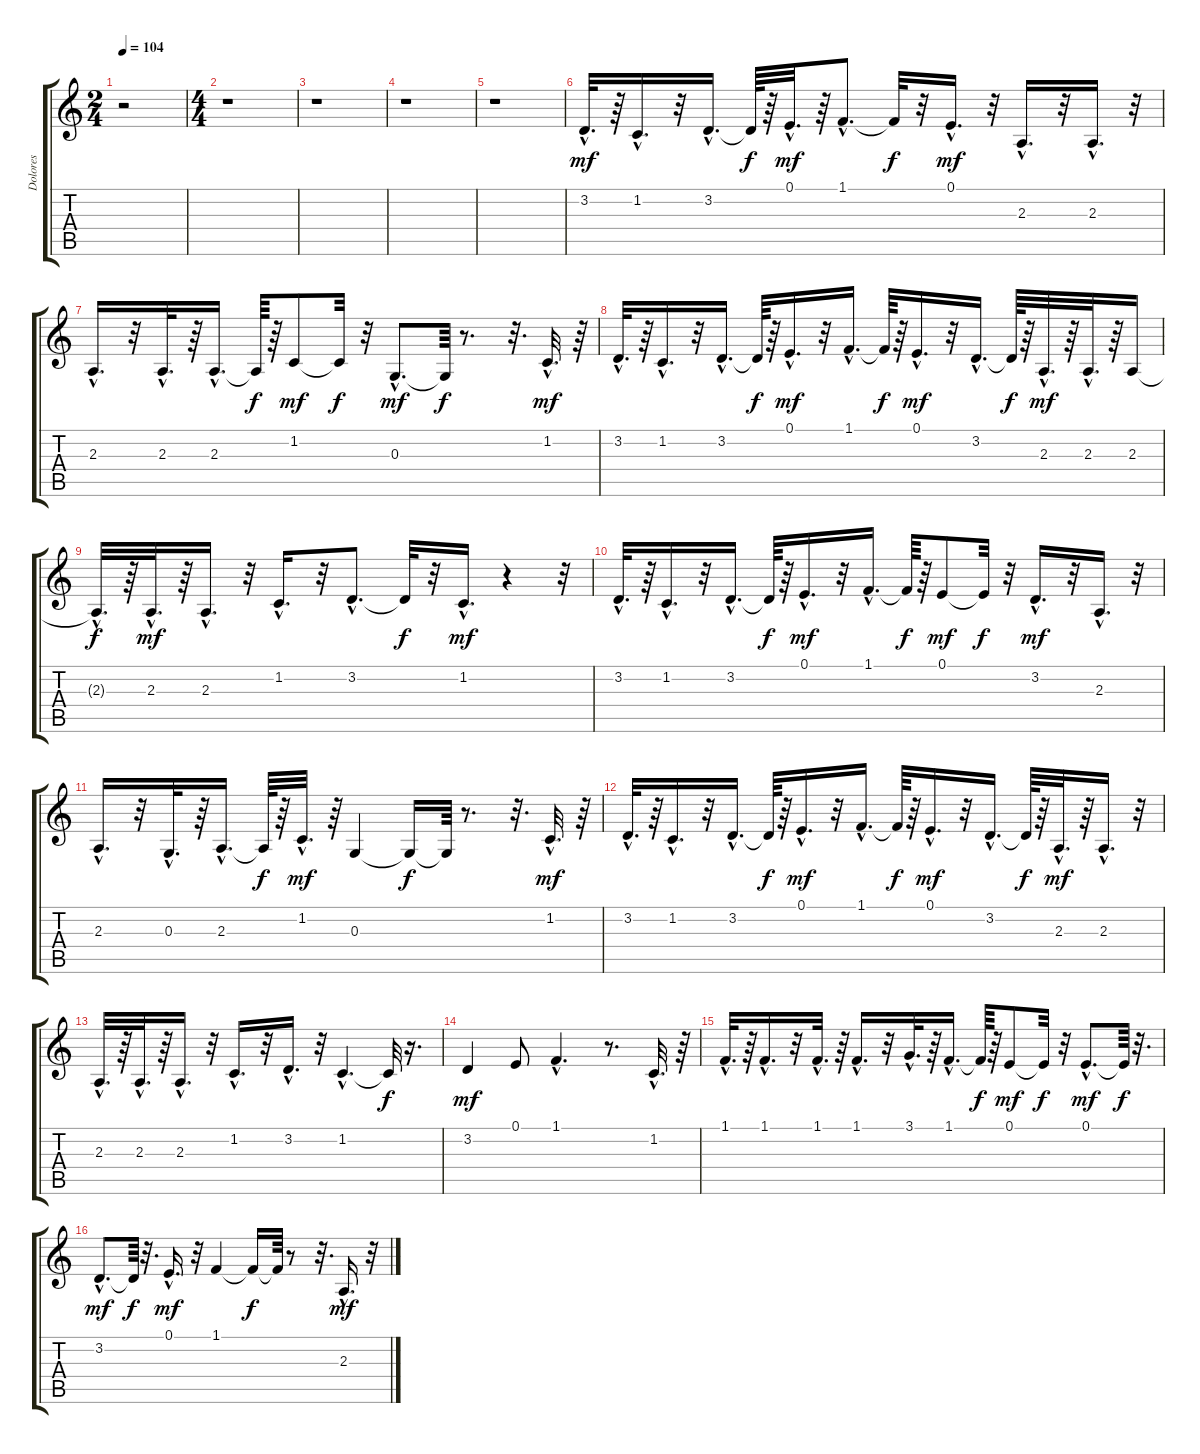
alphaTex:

\track ("Dolores" "Dolores") {instrument panflute}
\staff {score tabs}
\tuning (E4 B3 G3 D3 A2 E2) {hide}
\ts (2 4)
\tempo 104
\clef g2
\ks c
r.2{dy mf instrument panflute} |
\ts (4 4)
r.1 |
r.1 |
r.1 |
r.1 |
3.2{hac}.32{d} r.64 1.2{hac}.16{d} r.32 3.2{hac}.16{d} 3.2{t}.64{dy f} r.64 0.1{hac}.32{d dy mf} r.64 1.1{hac}.8{d} 1.1{t}.32{dy f} r.32 0.1{hac}.16{d dy mf} r.32 2.3{hac}.16{d} r.32 2.3{hac}.16{d} r.32 |
2.3{hac}.16{d} r.32 2.3{hac}.32{d} r.64 2.3{hac}.16{d} 2.3{t}.64{dy f} r.64 1.2.8{dy mf} 1.2{t}.32{dy f} r.32 0.3{hac}.8{d dy mf} 0.3{t}.64{dy f} r.8{d} r.32{d} 1.2{hac}.32{d dy mf} r.64 |
3.2{hac}.32{d} r.64 1.2{hac}.16{d} r.32 3.2{hac}.16{d} 3.2{t}.64{dy f} r.64 0.1{hac}.16{d dy mf} r.32 1.1{hac}.16{d} 1.1{t}.64{dy f} r.64 0.1{hac}.16{d dy mf} r.32 3.2{hac}.16{d} 3.2{t}.64{dy f} r.64 2.3{hac}.32{d dy mf} r.64 2.3{hac}.32{d} r.64 2.3.16 |
2.3{hac t}.32{d dy f} r.64 2.3{hac}.32{d dy mf} r.64 2.3{hac}.16{d} r.32 1.2{hac}.16{d} r.32 3.2{hac}.8{d} 3.2{t}.32{dy f} r.32 1.2{hac}.16{d dy mf} r.4 r.32 |
3.2{hac}.32{d} r.64 1.2{hac}.16{d} r.32 3.2{hac}.16{d} 3.2{t}.64{dy f} r.64 0.1{hac}.16{d dy mf} r.32 1.1{hac}.16{d} 1.1{t}.64{dy f} r.64 0.1.8{dy mf} 0.1{t}.32{dy f} r.32 3.2{hac}.16{d dy mf} r.32 2.3{hac}.16{d} r.32 |
2.3{hac}.16{d} r.32 0.3{hac}.32{d} r.64 2.3{hac}.16{d} 2.3{t}.64{dy f} r.64 1.2{hac}.32{d dy mf} r.64 0.3.4 0.3{t}.16{dy f} 0.3{t}.64 r.8{d} r.32{d} 1.2{hac}.32{d dy mf} r.64 |
3.2{hac}.32{d} r.64 1.2{hac}.16{d} r.32 3.2{hac}.16{d} 3.2{t}.64{dy f} r.64 0.1{hac}.16{d dy mf} r.32 1.1{hac}.16{d} 1.1{t}.64{dy f} r.64 0.1{hac}.16{d dy mf} r.32 3.2{hac}.16{d} 3.2{t}.64{dy f} r.64 2.3{hac}.32{d dy mf} r.64 2.3{hac}.16{d} r.32 |
2.3{hac}.32{d} r.64 2.3{hac}.32{d} r.64 2.3{hac}.16{d} r.32 1.2{hac}.16{d} r.32 3.2{hac}.16{d} r.32 1.2{hac}.4{d} 1.2{t}.32{dy f} r.16{d} |
3.2.4{dy mf} 0.1.8 1.1{hac}.4{d} r.8{d} 1.2{hac}.32{d} r.64 |
1.1{hac}.32{d} r.64 1.1{hac}.16{d} r.32 1.1{hac}.32{d} r.64 1.1{hac}.16{d} r.32 3.1{hac}.32{d} r.64 1.1{hac}.16{d} 1.1{t}.64{dy f} r.64 0.1.8{dy mf} 0.1{t}.32{dy f} r.32 0.1{hac}.8{d dy mf} 0.1{t}.64{dy f} r.32{d} |
3.2{hac}.8{d dy mf} 3.2{t}.64{dy f} r.32{d} 0.1{hac}.16{d dy mf} r.32 1.1.4 1.1{t}.16{dy f} 1.1{t}.64 r.8 r.32{d} 2.3{hac}.16{d dy mf} r.32
